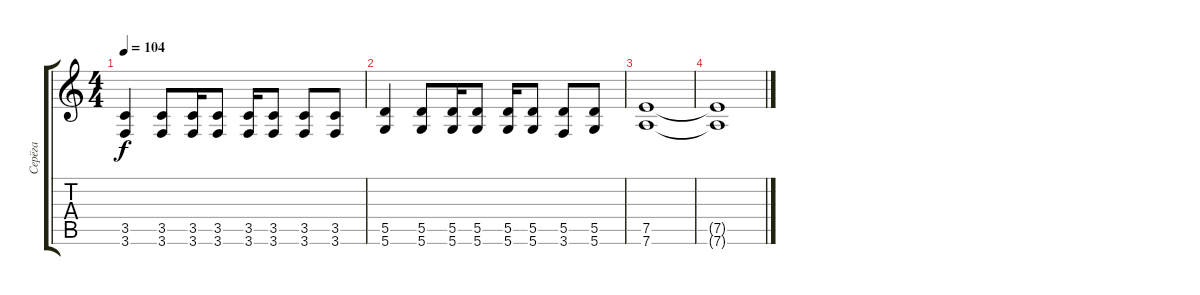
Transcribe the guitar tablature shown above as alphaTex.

\track ("Серёга" "Серёга") {instrument distortionguitar}
\staff {score tabs}
\tuning (E4 B3 G3 D3 A2 D2) {hide}
\ts (4 4)
\tempo 104
\clef g2
\ks c
(3.5 3.6).4{dy f} (3.5 3.6).8 (3.5 3.6).16 (3.5 3.6).8 (3.5 3.6).16 (3.5 3.6).8 (3.5 3.6).8 (3.5 3.6).8 |
(5.5 5.6).4 (5.5 5.6).8 (5.5 5.6).16 (5.5 5.6).8 (5.5 5.6).16 (5.5 5.6).8 (5.5 3.6).8 (5.5 5.6).8 |
(7.5 7.6).1 |
(7.5{t} 7.6{t}).1
